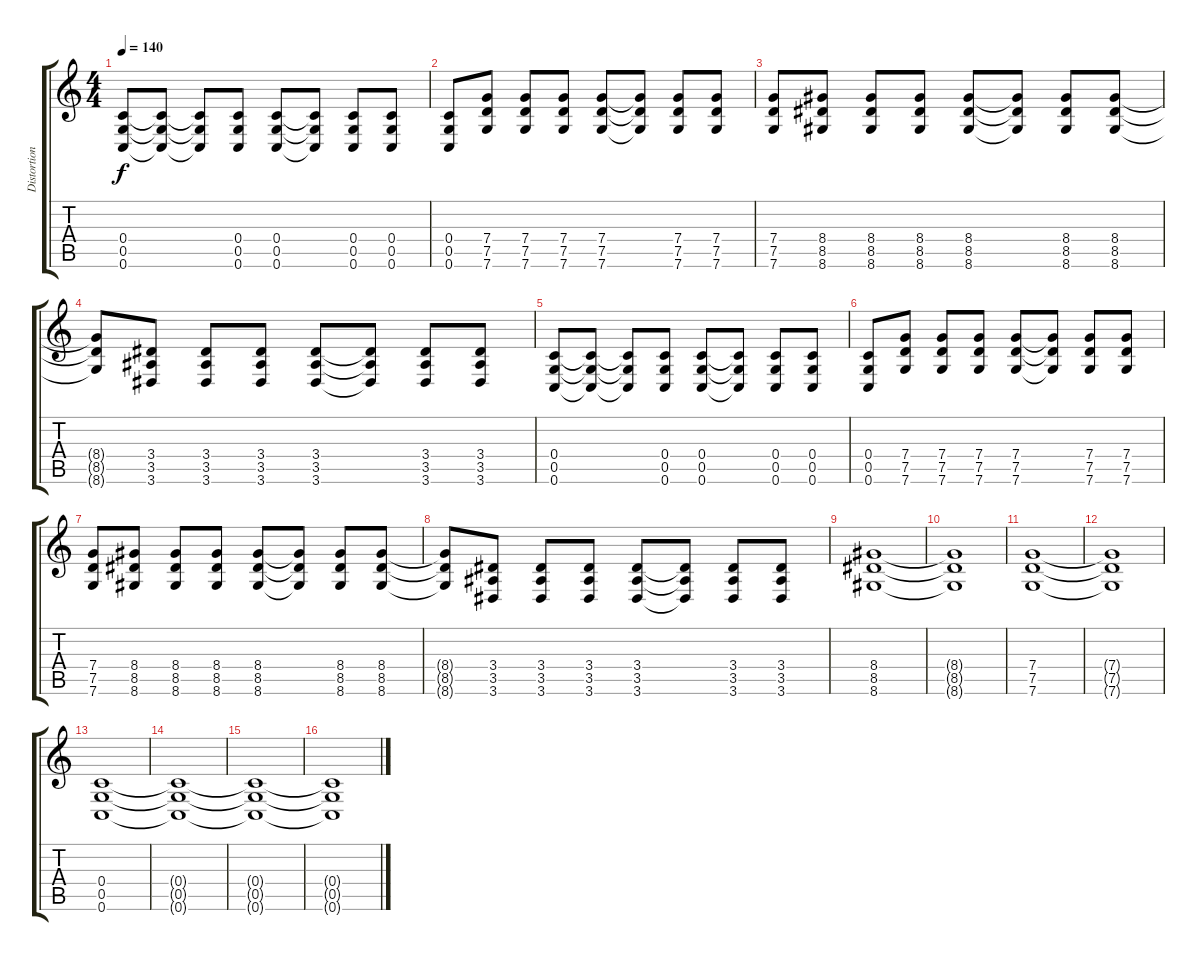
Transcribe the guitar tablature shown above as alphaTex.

\track ("Distortion 2" "Distortion") {instrument distortionguitar}
\staff {score tabs}
\tuning (D4 A3 F3 C3 G2 C2) {hide}
\ts (4 4)
\tempo 140
\clef g2
\ks c
(0.4 0.5 0.6).8{dy f volume 13 instrument distortionguitar} (0.4{t} 0.5{t} 0.6{t}).8 (0.4{t} 0.5{t} 0.6{t}).8 (0.4 0.5 0.6).8 (0.4 0.5 0.6).8 (0.4{t} 0.5{t} 0.6{t}).8 (0.4 0.5 0.6).8 (0.4 0.5 0.6).8 |
(0.4 0.5 0.6).8 (7.4 7.5 7.6).8 (7.4 7.5 7.6).8 (7.4 7.5 7.6).8 (7.4 7.5 7.6).8 (7.4{t} 7.5{t} 7.6{t}).8 (7.4 7.5 7.6).8 (7.4 7.5 7.6).8 |
(7.4 7.5 7.6).8 (8.4 8.5 8.6).8 (8.4 8.5 8.6).8 (8.4 8.5 8.6).8 (8.4 8.5 8.6).8 (8.4{t} 8.5{t} 8.6{t}).8 (8.4 8.5 8.6).8 (8.4 8.5 8.6).8 |
(8.4{t} 8.5{t} 8.6{t}).8 (3.4 3.5 3.6).8 (3.4 3.5 3.6).8 (3.4 3.5 3.6).8 (3.4 3.5 3.6).8 (3.4{t} 3.5{t} 3.6{t}).8 (3.4 3.5 3.6).8 (3.4 3.5 3.6).8 |
(0.4 0.5 0.6).8{volume 13 instrument distortionguitar} (0.4{t} 0.5{t} 0.6{t}).8 (0.4{t} 0.5{t} 0.6{t}).8 (0.4 0.5 0.6).8 (0.4 0.5 0.6).8 (0.4{t} 0.5{t} 0.6{t}).8 (0.4 0.5 0.6).8 (0.4 0.5 0.6).8 |
(0.4 0.5 0.6).8 (7.4 7.5 7.6).8 (7.4 7.5 7.6).8 (7.4 7.5 7.6).8 (7.4 7.5 7.6).8 (7.4{t} 7.5{t} 7.6{t}).8 (7.4 7.5 7.6).8 (7.4 7.5 7.6).8 |
(7.4 7.5 7.6).8 (8.4 8.5 8.6).8 (8.4 8.5 8.6).8 (8.4 8.5 8.6).8 (8.4 8.5 8.6).8 (8.4{t} 8.5{t} 8.6{t}).8 (8.4 8.5 8.6).8 (8.4 8.5 8.6).8 |
(8.4{t} 8.5{t} 8.6{t}).8 (3.4 3.5 3.6).8 (3.4 3.5 3.6).8 (3.4 3.5 3.6).8 (3.4 3.5 3.6).8 (3.4{t} 3.5{t} 3.6{t}).8 (3.4 3.5 3.6).8 (3.4 3.5 3.6).8 |
(8.4 8.5 8.6).1 |
(8.4{t} 8.5{t} 8.6{t}).1 |
(7.4 7.5 7.6).1 |
(7.4{t} 7.5{t} 7.6{t}).1 |
(0.4 0.5 0.6).1 |
(0.4{t} 0.5{t} 0.6{t}).1 |
(0.4{t} 0.5{t} 0.6{t}).1 |
(0.4{t} 0.5{t} 0.6{t}).1
